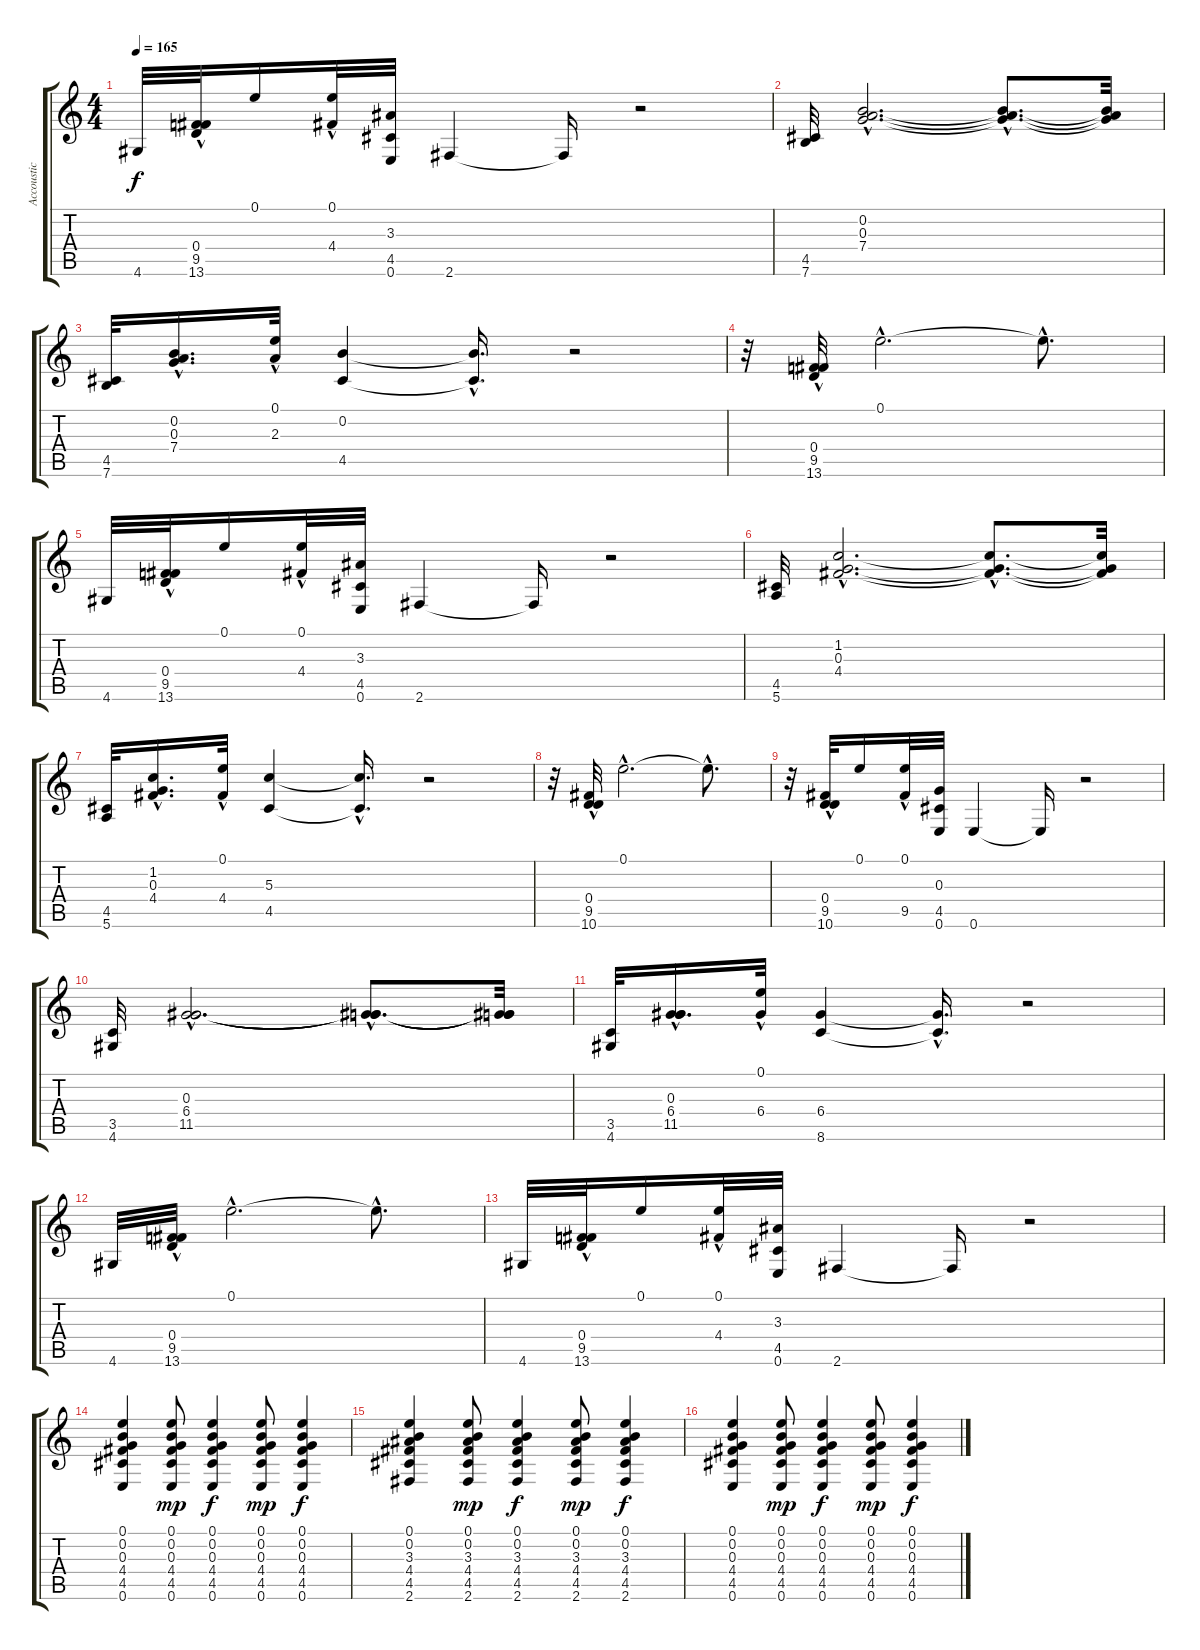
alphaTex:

\track ("Accoustic Guitar" "Accoustic ") {instrument acousticguitarsteel}
\staff {score tabs}
\tuning (E4 B3 G3 D3 A2 E2) {hide}
\ts (4 4)
\tempo 165
\clef g2
\ks c
4.6.32{dy f} (0.4{hac} 9.5{hac} 13.6{hac}).32 0.1.16 (0.1{hac} 4.4{hac}).32 (3.3 4.5 0.6).32 2.6.4 2.6{t}.16 r.2 |
(4.5 7.6).32 (0.2{hac} 0.3{hac} 7.4{hac}).2{d} (0.2{hac t} 0.3{hac t} 7.4{hac t}).8{d} (0.2{t} 0.3{t} 7.4{t}).32 |
(4.5 7.6).32 (0.2{hac} 0.3{hac} 7.4{hac}).16{d} (0.1{hac} 2.3{hac}).32 (0.2 4.5).4 (0.2{hac t} 4.5{hac t}).16{d} r.2 |
r.32 (0.4{hac} 9.5{hac} 13.6{hac}).32 0.1{hac}.2{d} 0.1{hac t}.8{d} |
4.6.32 (0.4{hac} 9.5{hac} 13.6{hac}).32 0.1.16 (0.1{hac} 4.4{hac}).32 (3.3 4.5 0.6).32 2.6.4 2.6{t}.16 r.2 |
(4.5 5.6).32 (1.2{hac} 0.3{hac} 4.4{hac}).2{d} (1.2{hac t} 0.3{hac t} 4.4{hac t}).8{d} (1.2{t} 0.3{t} 4.4{t}).32 |
(4.5 5.6).32 (1.2{hac} 0.3{hac} 4.4{hac}).16{d} (0.1{hac} 4.4{hac}).32 (5.3 4.5).4 (5.3{hac t} 4.5{hac t}).16{d} r.2 |
r.32 (0.4{hac} 9.5{hac} 10.6{hac}).32 0.1{hac}.2{d} 0.1{hac t}.8{d} |
r.32 (0.4{hac} 9.5{hac} 10.6{hac}).32 0.1.16 (0.1{hac} 9.5{hac}).32 (0.3 4.5 0.6).32 0.6.4 0.6{t}.16 r.2 |
(3.5 4.6).32 (0.3{hac} 6.4{hac} 11.5{hac}).2{d} (0.3{hac t} 6.4{hac t} 11.5{hac t}).8{d} (0.3{t} 6.4{t} 11.5{t}).32 |
(3.5 4.6).32 (0.3{hac} 6.4{hac} 11.5{hac}).16{d} (0.1{hac} 6.4{hac}).32 (6.4 8.6).4 (6.4{hac t} 8.6{hac t}).16{d} r.2 |
4.6.32 (0.4{hac} 9.5{hac} 13.6{hac}).32 0.1{hac}.2{d} 0.1{hac t}.8{d} |
4.6.32 (0.4{hac} 9.5{hac} 13.6{hac}).32 0.1.16 (0.1{hac} 4.4{hac}).32 (3.3 4.5 0.6).32 2.6.4 2.6{t}.16 r.2 |
(0.1 0.2 0.3 4.4 4.5 0.6).4 (0.1 0.2 0.3 4.4 4.5 0.6).8{dy mp} (0.1 0.2 0.3 4.4 4.5 0.6).4{dy f} (0.1 0.2 0.3 4.4 4.5 0.6).8{dy mp} (0.1 0.2 0.3 4.4 4.5 0.6).4{dy f} |
(0.1 0.2 3.3 4.4 4.5 2.6).4 (0.1 0.2 3.3 4.4 4.5 2.6).8{dy mp} (0.1 0.2 3.3 4.4 4.5 2.6).4{dy f} (0.1 0.2 3.3 4.4 4.5 2.6).8{dy mp} (0.1 0.2 3.3 4.4 4.5 2.6).4{dy f} |
(0.1 0.2 0.3 4.4 4.5 0.6).4 (0.1 0.2 0.3 4.4 4.5 0.6).8{dy mp} (0.1 0.2 0.3 4.4 4.5 0.6).4{dy f} (0.1 0.2 0.3 4.4 4.5 0.6).8{dy mp} (0.1 0.2 0.3 4.4 4.5 0.6).4{dy f}
